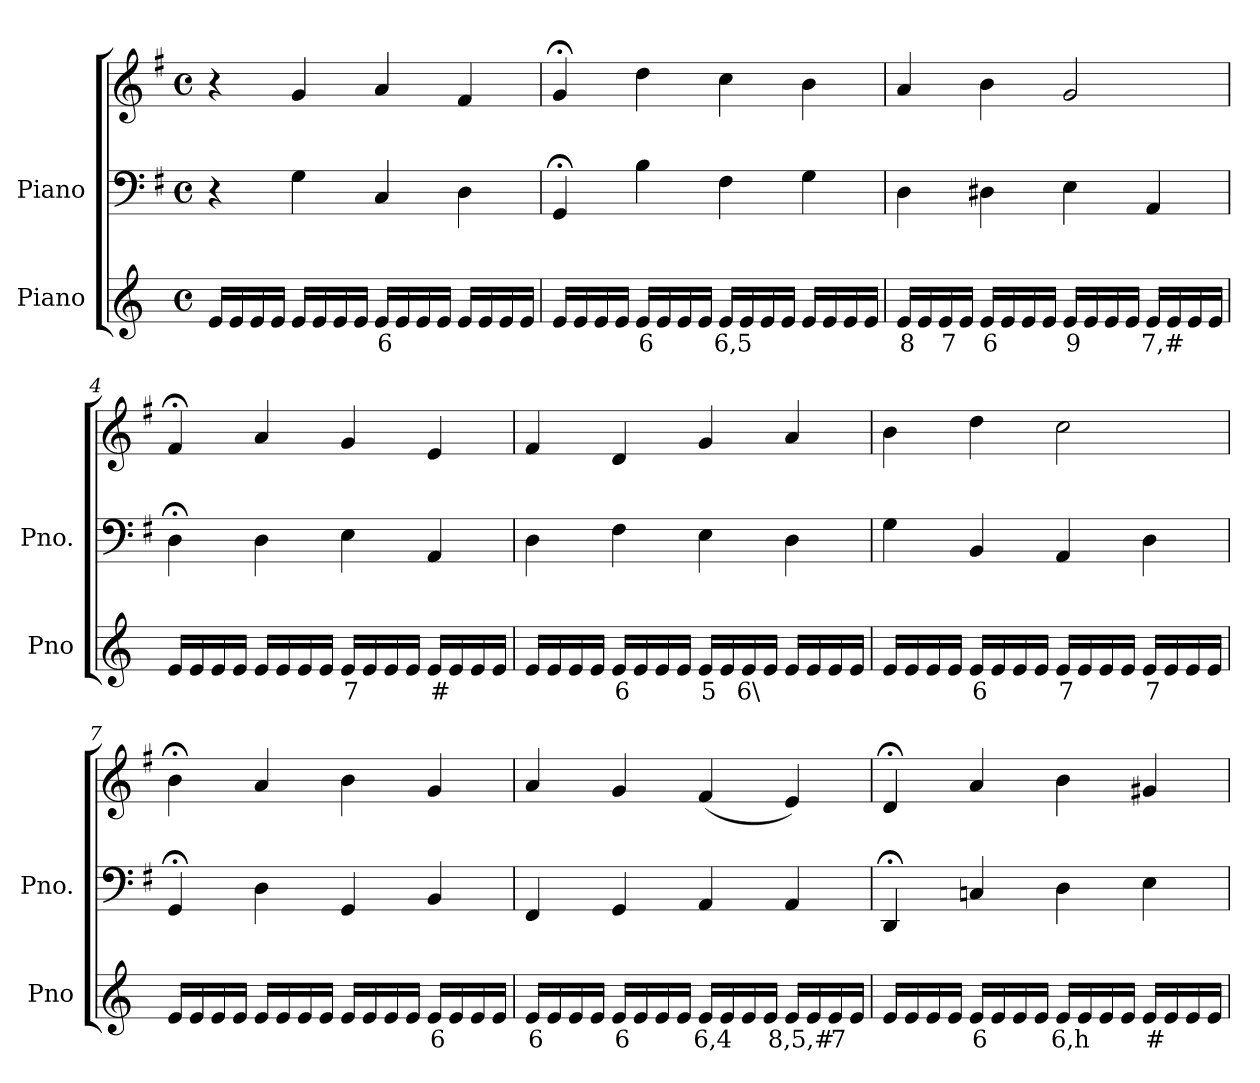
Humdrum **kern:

**kern	**text	**kern	**kern
*part2	*part2	*part1	*part1
*staff3	*staff3	*staff2	*staff1
*I"Piano	*	*I"Piano	*
*I'Pno	*	*I'Pno.	*
*clefG2	*	*clefF4	*clefG2
*k[]	*	*k[f#]	*k[f#]
*M4/4	*	*M4/4	*M4/4
*met(c)	*	*met(c)	*met(c)
=1	=1	=1	=1
16e/LL	.	4r	4r
16e/	.	.	.
16e/	.	.	.
16e/JJ	.	.	.
16e/LL	.	4G\	4g/
16e/	.	.	.
16e/	.	.	.
16e/JJ	.	.	.
!	!LO:LY:b	!	!
16e/LL	6	4C/	4a/
16e/	.	.	.
16e/	.	.	.
16e/JJ	.	.	.
16e/LL	.	4D\	4f#/
16e/	.	.	.
16e/	.	.	.
16e/JJ	.	.	.
=2	=2	=2	=2
16e/LL	.	4GG;</	4g;</
16e/	.	.	.
16e/	.	.	.
16e/JJ	.	.	.
!	!LO:LY:b	!	!
16e/LL	6	4B\	4dd\
16e/	.	.	.
16e/	.	.	.
16e/JJ	.	.	.
!	!LO:LY:b	!	!
16e/LL	6,5	4F#\	4cc\
16e/	.	.	.
16e/	.	.	.
16e/JJ	.	.	.
16e/LL	.	4G\	4b\
16e/	.	.	.
16e/	.	.	.
16e/JJ	.	.	.
=3	=3	=3	=3
!	!LO:LY:b	!	!
16e/LL	8	4D\	4a/
16e/	.	.	.
!	!LO:LY:b	!	!
16e/	7	.	.
16e/JJ	.	.	.
!	!LO:LY:b	!	!
16e/LL	6	4D#X\	4b\
16e/	.	.	.
16e/	.	.	.
16e/JJ	.	.	.
!	!LO:LY:b	!	!
16e/LL	9	4E\	2g/
16e/	.	.	.
16e/	.	.	.
16e/JJ	.	.	.
!	!LO:LY:b	!	!
16e/LL	7,#	4AA/	.
16e/	.	.	.
16e/	.	.	.
16e/JJ	.	.	.
=4	=4	=4	=4
16e/LL	.	4D;<\	4f#;</
16e/	.	.	.
16e/	.	.	.
16e/JJ	.	.	.
16e/LL	.	4D\	4a/
16e/	.	.	.
16e/	.	.	.
16e/JJ	.	.	.
!	!LO:LY:b	!	!
16e/LL	7	4E\	4g/
16e/	.	.	.
16e/	.	.	.
16e/JJ	.	.	.
!	!LO:LY:b	!	!
16e/LL	#	4AA/	4e/
16e/	.	.	.
16e/	.	.	.
16e/JJ	.	.	.
=5	=5	=5	=5
16e/LL	.	4D\	4f#/
16e/	.	.	.
16e/	.	.	.
16e/JJ	.	.	.
!	!LO:LY:b	!	!
16e/LL	6	4F#\	4d/
16e/	.	.	.
16e/	.	.	.
16e/JJ	.	.	.
!	!LO:LY:b	!	!
16e/LL	5	4E\	4g/
16e/	.	.	.
!	!LO:LY:b	!	!
16e/	6\	.	.
16e/JJ	.	.	.
16e/LL	.	4D\	4a/
16e/	.	.	.
16e/	.	.	.
16e/JJ	.	.	.
=6	=6	=6	=6
16e/LL	.	4G\	4b\
16e/	.	.	.
16e/	.	.	.
16e/JJ	.	.	.
!	!LO:LY:b	!	!
16e/LL	6	4BB/	4dd\
16e/	.	.	.
16e/	.	.	.
16e/JJ	.	.	.
!	!LO:LY:b	!	!
16e/LL	7	4AA/	2cc\
16e/	.	.	.
16e/	.	.	.
16e/JJ	.	.	.
!	!LO:LY:b	!	!
16e/LL	7	4D\	.
16e/	.	.	.
16e/	.	.	.
16e/JJ	.	.	.
=7	=7	=7	=7
16e/LL	.	4GG;</	4b;<\
16e/	.	.	.
16e/	.	.	.
16e/JJ	.	.	.
16e/LL	.	4D\	4a/
16e/	.	.	.
16e/	.	.	.
16e/JJ	.	.	.
16e/LL	.	4GG/	4b\
16e/	.	.	.
16e/	.	.	.
16e/JJ	.	.	.
!	!LO:LY:b	!	!
16e/LL	6	4BB/	4g/
16e/	.	.	.
16e/	.	.	.
16e/JJ	.	.	.
=8	=8	=8	=8
!	!LO:LY:b	!	!
16e/LL	6	4FF#/	4a/
16e/	.	.	.
16e/	.	.	.
16e/JJ	.	.	.
!	!LO:LY:b	!	!
16e/LL	6	4GG/	4g/
16e/	.	.	.
16e/	.	.	.
16e/JJ	.	.	.
!	!LO:LY:b	!	!
16e/LL	6,4	4AA/	(<4f#/
16e/	.	.	.
16e/	.	.	.
16e/JJ	.	.	.
!	!LO:LY:b	!	!
16e/LL	8,5,#	4AA/	4e/)
16e/	.	.	.
!	!LO:LY:b	!	!
16e/	7	.	.
16e/JJ	.	.	.
=9	=9	=9	=9
16e/LL	.	4DD;</	4d;</
16e/	.	.	.
16e/	.	.	.
16e/JJ	.	.	.
!	!LO:LY:b	!	!
16e/LL	6	4Cn/	4a/
16e/	.	.	.
16e/	.	.	.
16e/JJ	.	.	.
!	!LO:LY:b	!	!
16e/LL	6,h	4D\	4b\
16e/	.	.	.
16e/	.	.	.
16e/JJ	.	.	.
!	!LO:LY:b	!	!
16e/LL	#	4E\	4g#X/
16e/	.	.	.
16e/	.	.	.
16e/JJ	.	.	.
=	=	=	=
*-	*-	*-	*-
